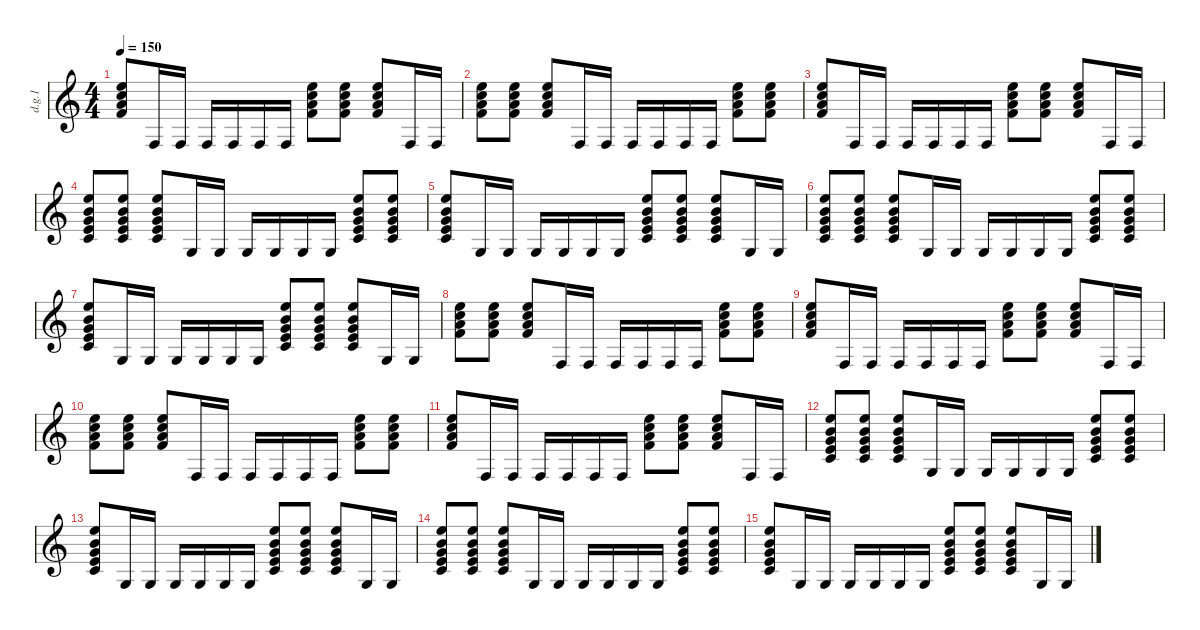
\defaultSystemsLayout 4
\hideDynamics
\bracketExtendMode nobrackets
\otherSystemsTrackNameOrientation horizontal
\track ("Distortion Guitar 1" "d.g.1") {instrument distortionguitar}
\staff {score}
\tuning (E4 B3 G3 D3 A2 E2 A1)
\ts (4 4)
\tempo 150
\clef g2
\ks c
(0.1 1.2 2.3 3.4).8{dy f beam Up} 1.6{pm}.16{beam Up} 1.6{pm}.16{beam Up} 1.6{pm}.16{beam Up} 1.6{pm}.16{beam Up} 1.6{pm}.16{beam Up} 1.6{pm}.16{beam Up} (0.1 1.2 2.3 3.4).8{beam Down} (0.1 1.2 2.3 3.4).8{beam Down} (0.1 1.2 2.3 3.4).8{beam Up} 1.6{pm}.16{beam Up} 1.6{pm}.16{beam Up} |
(0.1 1.2 2.3 3.4).8{beam Down} (0.1 1.2 2.3 3.4).8{beam Down} (0.1 1.2 2.3 3.4).8{beam Up} 1.6{pm}.16{beam Up} 1.6{pm}.16{beam Up} 1.6{pm}.16{beam Up} 1.6{pm}.16{beam Up} 1.6{pm}.16{beam Up} 1.6{pm}.16{beam Up} (0.1 1.2 2.3 3.4).8{beam Down} (0.1 1.2 2.3 3.4).8{beam Down} |
(0.1 1.2 2.3 3.4).8{beam Up} 1.6{pm}.16{beam Up} 1.6{pm}.16{beam Up} 1.6{pm}.16{beam Up} 1.6{pm}.16{beam Up} 1.6{pm}.16{beam Up} 1.6{pm}.16{beam Up} (0.1 1.2 2.3 3.4).8{beam Down} (0.1 1.2 2.3 3.4).8{beam Down} (0.1 1.2 2.3 3.4).8{beam Up} 1.6{pm}.16{beam Up} 1.6{pm}.16{beam Up} |
(0.1 0.2 0.3 2.4 3.5).8{beam Up} (0.1 0.2 0.3 2.4 3.5).8{beam Up} (0.1 0.2 0.3 2.4 3.5).8{beam Up} 3.6{pm}.16{beam Up} 3.6{pm}.16{beam Up} 3.6{pm}.16{beam Up} 3.6{pm}.16{beam Up} 3.6{pm}.16{beam Up} 3.6{pm}.16{beam Up} (0.1 0.2 0.3 2.4 3.5).8{beam Up} (0.1 0.2 0.3 2.4 3.5).8{beam Up} |
(0.1 0.2 0.3 2.4 3.5).8{beam Up} 3.6{pm}.16{beam Up} 3.6{pm}.16{beam Up} 3.6{pm}.16{beam Up} 3.6{pm}.16{beam Up} 3.6{pm}.16{beam Up} 3.6{pm}.16{beam Up} (0.1 0.2 0.3 2.4 3.5).8{beam Up} (0.1 0.2 0.3 2.4 3.5).8{beam Up} (0.1 0.2 0.3 2.4 3.5).8{beam Up} 3.6{pm}.16{beam Up} 3.6{pm}.16{beam Up} |
(0.1 0.2 0.3 2.4 3.5).8{beam Up} (0.1 0.2 0.3 2.4 3.5).8{beam Up} (0.1 0.2 0.3 2.4 3.5).8{beam Up} 3.6{pm}.16{beam Up} 3.6{pm}.16{beam Up} 3.6{pm}.16{beam Up} 3.6{pm}.16{beam Up} 3.6{pm}.16{beam Up} 3.6{pm}.16{beam Up} (0.1 0.2 0.3 2.4 3.5).8{beam Up} (0.1 0.2 0.3 2.4 3.5).8{beam Up} |
(0.1 0.2 0.3 2.4 3.5).8{beam Up} 3.6{pm}.16{beam Up} 3.6{pm}.16{beam Up} 3.6{pm}.16{beam Up} 3.6{pm}.16{beam Up} 3.6{pm}.16{beam Up} 3.6{pm}.16{beam Up} (0.1 0.2 0.3 2.4 3.5).8{beam Up} (0.1 0.2 0.3 2.4 3.5).8{beam Up} (0.1 0.2 0.3 2.4 3.5).8{beam Up} 3.6{pm}.16{beam Up} 3.6{pm}.16{beam Up} |
(0.1 1.2 2.3 3.4).8{beam Down} (0.1 1.2 2.3 3.4).8{beam Down} (0.1 1.2 2.3 3.4).8{beam Up} 1.6{pm}.16{beam Up} 1.6{pm}.16{beam Up} 1.6{pm}.16{beam Up} 1.6{pm}.16{beam Up} 1.6{pm}.16{beam Up} 1.6{pm}.16{beam Up} (0.1 1.2 2.3 3.4).8{beam Down} (0.1 1.2 2.3 3.4).8{beam Down} |
(0.1 1.2 2.3 3.4).8{beam Up} 1.6{pm}.16{beam Up} 1.6{pm}.16{beam Up} 1.6{pm}.16{beam Up} 1.6{pm}.16{beam Up} 1.6{pm}.16{beam Up} 1.6{pm}.16{beam Up} (0.1 1.2 2.3 3.4).8{beam Down} (0.1 1.2 2.3 3.4).8{beam Down} (0.1 1.2 2.3 3.4).8{beam Up} 1.6{pm}.16{beam Up} 1.6{pm}.16{beam Up} |
(0.1 1.2 2.3 3.4).8{beam Down} (0.1 1.2 2.3 3.4).8{beam Down} (0.1 1.2 2.3 3.4).8{beam Up} 1.6{pm}.16{beam Up} 1.6{pm}.16{beam Up} 1.6{pm}.16{beam Up} 1.6{pm}.16{beam Up} 1.6{pm}.16{beam Up} 1.6{pm}.16{beam Up} (0.1 1.2 2.3 3.4).8{beam Down} (0.1 1.2 2.3 3.4).8{beam Down} |
(0.1 1.2 2.3 3.4).8{beam Up} 1.6{pm}.16{beam Up} 1.6{pm}.16{beam Up} 1.6{pm}.16{beam Up} 1.6{pm}.16{beam Up} 1.6{pm}.16{beam Up} 1.6{pm}.16{beam Up} (0.1 1.2 2.3 3.4).8{beam Down} (0.1 1.2 2.3 3.4).8{beam Down} (0.1 1.2 2.3 3.4).8{beam Up} 1.6{pm}.16{beam Up} 1.6{pm}.16{beam Up} |
(0.1 0.2 0.3 2.4 3.5).8{beam Up} (0.1 0.2 0.3 2.4 3.5).8{beam Up} (0.1 0.2 0.3 2.4 3.5).8{beam Up} 3.6{pm}.16{beam Up} 3.6{pm}.16{beam Up} 3.6{pm}.16{beam Up} 3.6{pm}.16{beam Up} 3.6{pm}.16{beam Up} 3.6{pm}.16{beam Up} (0.1 0.2 0.3 2.4 3.5).8{beam Up} (0.1 0.2 0.3 2.4 3.5).8{beam Up} |
(0.1 0.2 0.3 2.4 3.5).8{beam Up} 3.6{pm}.16{beam Up} 3.6{pm}.16{beam Up} 3.6{pm}.16{beam Up} 3.6{pm}.16{beam Up} 3.6{pm}.16{beam Up} 3.6{pm}.16{beam Up} (0.1 0.2 0.3 2.4 3.5).8{beam Up} (0.1 0.2 0.3 2.4 3.5).8{beam Up} (0.1 0.2 0.3 2.4 3.5).8{beam Up} 3.6{pm}.16{beam Up} 3.6{pm}.16{beam Up} |
(0.1 0.2 0.3 2.4 3.5).8{beam Up} (0.1 0.2 0.3 2.4 3.5).8{beam Up} (0.1 0.2 0.3 2.4 3.5).8{beam Up} 3.6{pm}.16{beam Up} 3.6{pm}.16{beam Up} 3.6{pm}.16{beam Up} 3.6{pm}.16{beam Up} 3.6{pm}.16{beam Up} 3.6{pm}.16{beam Up} (0.1 0.2 0.3 2.4 3.5).8{beam Up} (0.1 0.2 0.3 2.4 3.5).8{beam Up} |
(0.1 0.2 0.3 2.4 3.5).8{beam Up} 3.6{pm}.16{beam Up} 3.6{pm}.16{beam Up} 3.6{pm}.16{beam Up} 3.6{pm}.16{beam Up} 3.6{pm}.16{beam Up} 3.6{pm}.16{beam Up} (0.1 0.2 0.3 2.4 3.5).8{beam Up} (0.1 0.2 0.3 2.4 3.5).8{beam Up} (0.1 0.2 0.3 2.4 3.5).8{beam Up} 3.6{pm}.16{beam Up} 3.6{pm}.16{beam Up}
